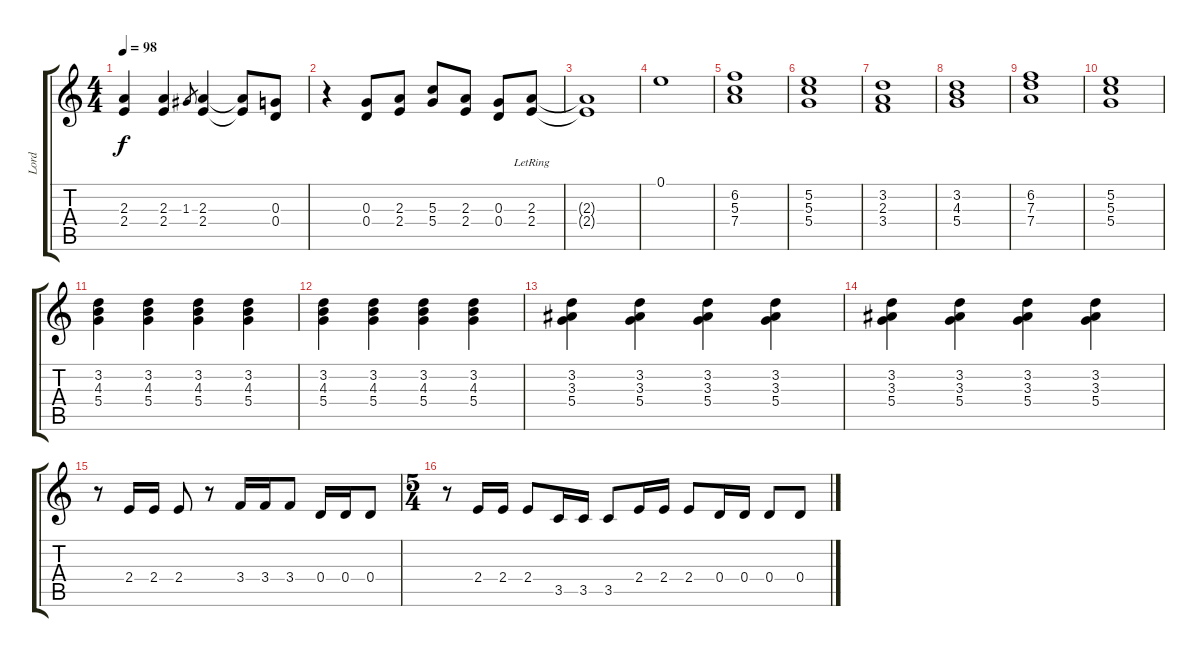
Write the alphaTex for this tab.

\track ("Lord" "Lord") {instrument rockorgan}
\staff {score tabs}
\tuning (E5 B4 G4 D4 A3 E3) {hide}
\ts (4 4)
\tempo 98
\clef g2
\ks c
(2.3{t} 2.4{t}).4{dy f} (2.3 2.4).4 1.3.8{gr} (2.3 2.4).4 (2.3{t} 2.4{t}).8 (0.3 0.4).8 |
r.4 (0.3 0.4).8 (2.3 2.4).8 (5.3 5.4).8 (2.3 2.4).8 (0.3 0.4).8 (2.3{lr} 2.4{lr}).8 |
(2.3{t} 2.4{t}).1 |
0.1.1 |
(6.2 5.3 7.4).1 |
(5.2 5.3 5.4).1 |
(3.2 2.3 3.4).1 |
(3.2 4.3 5.4).1 |
(6.2 7.3 7.4).1 |
(5.2 5.3 5.4).1 |
(3.2 4.3 5.4).4{instrument synthstrings1} (3.2 4.3 5.4).4 (3.2 4.3 5.4).4 (3.2 4.3 5.4).4 |
(3.2 4.3 5.4).4 (3.2 4.3 5.4).4 (3.2 4.3 5.4).4 (3.2 4.3 5.4).4 |
(3.2 3.3 5.4).4 (3.2 3.3 5.4).4 (3.2 3.3 5.4).4 (3.2 3.3 5.4).4 |
(3.2 3.3 5.4).4 (3.2 3.3 5.4).4 (3.2 3.3 5.4).4 (3.2 3.3 5.4).4 |
r.8{instrument rockorgan} 2.4.16 2.4.16 2.4.8 r.8 3.4.16 3.4.16 3.4.8 0.4.16 0.4.16 0.4.8 |
\ts (5 4)
r.8 2.4.16 2.4.16 2.4.8 3.5.16 3.5.16 3.5.8 2.4.16 2.4.16 2.4.8 0.4.16 0.4.16 0.4.8 0.4.8
